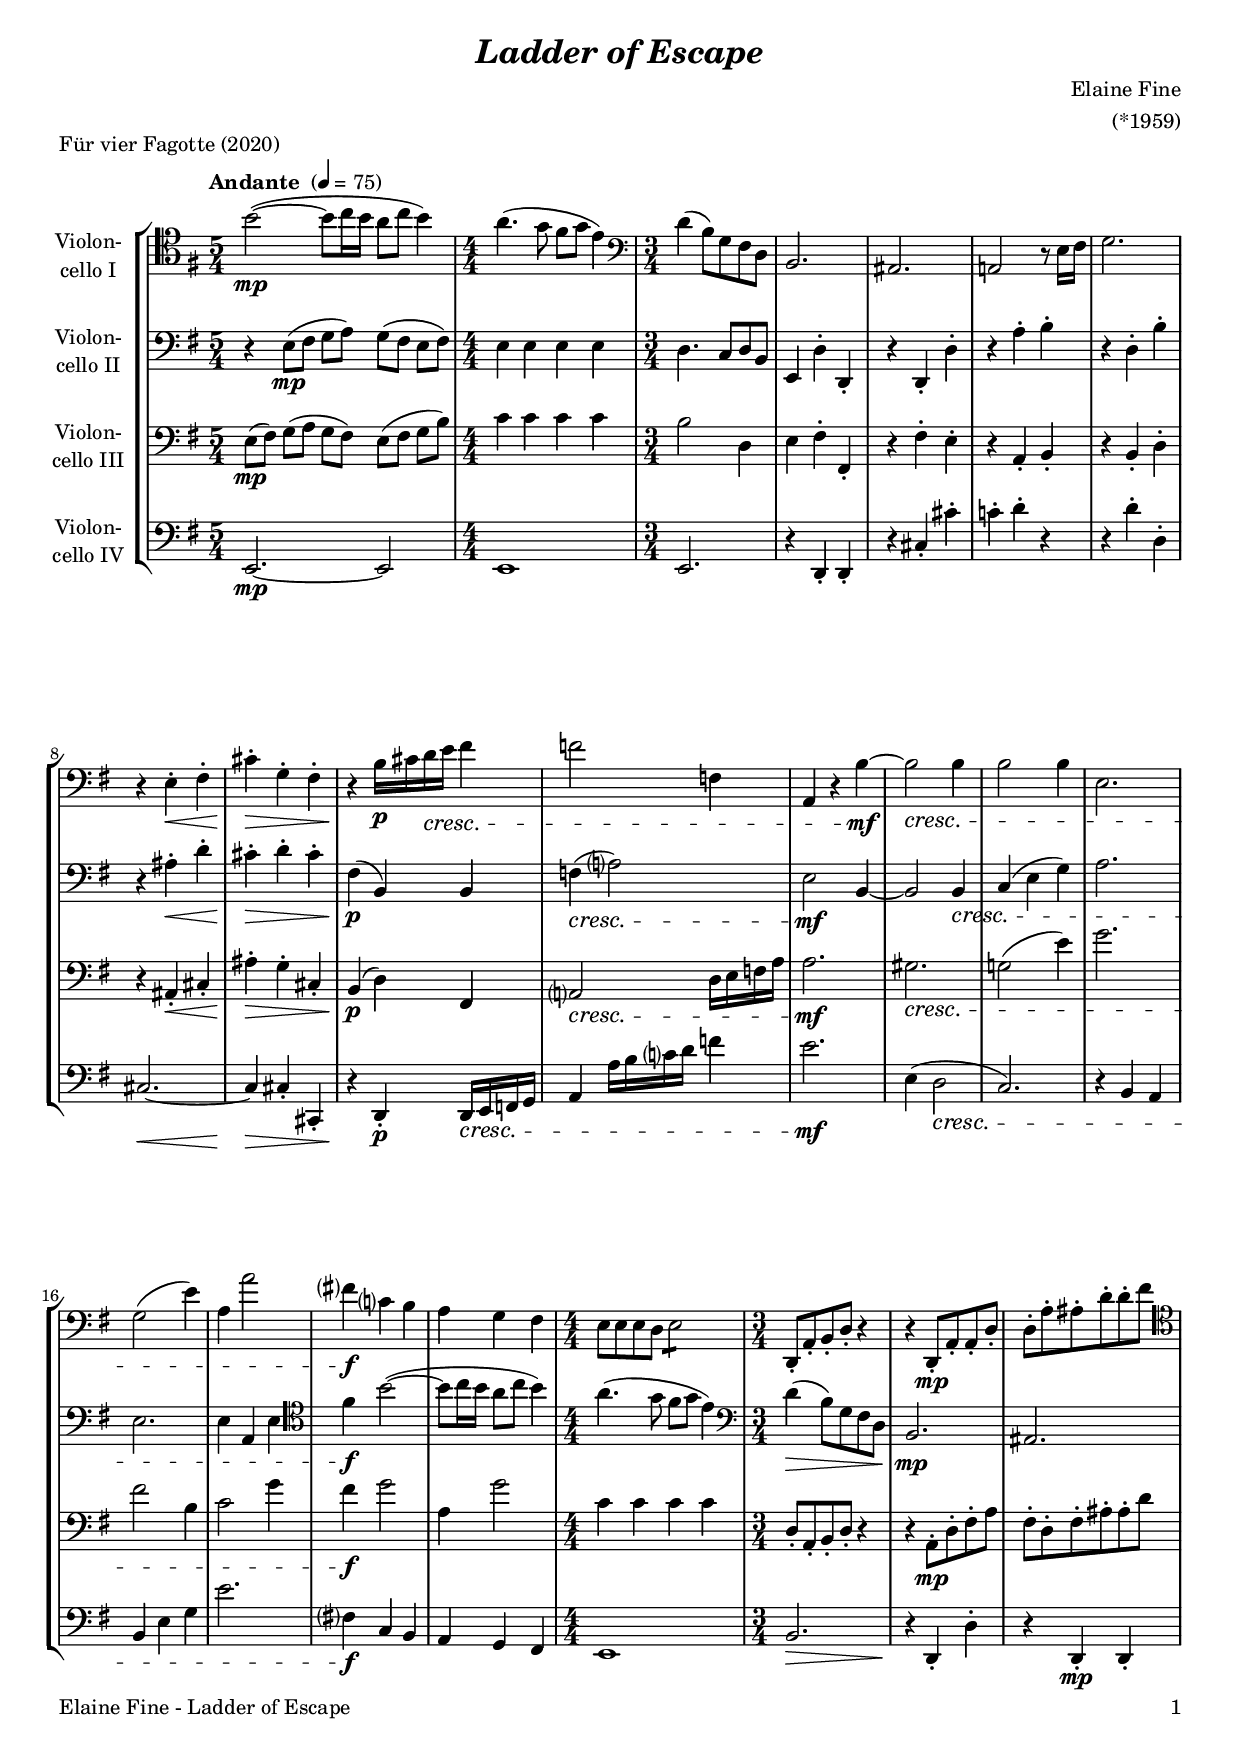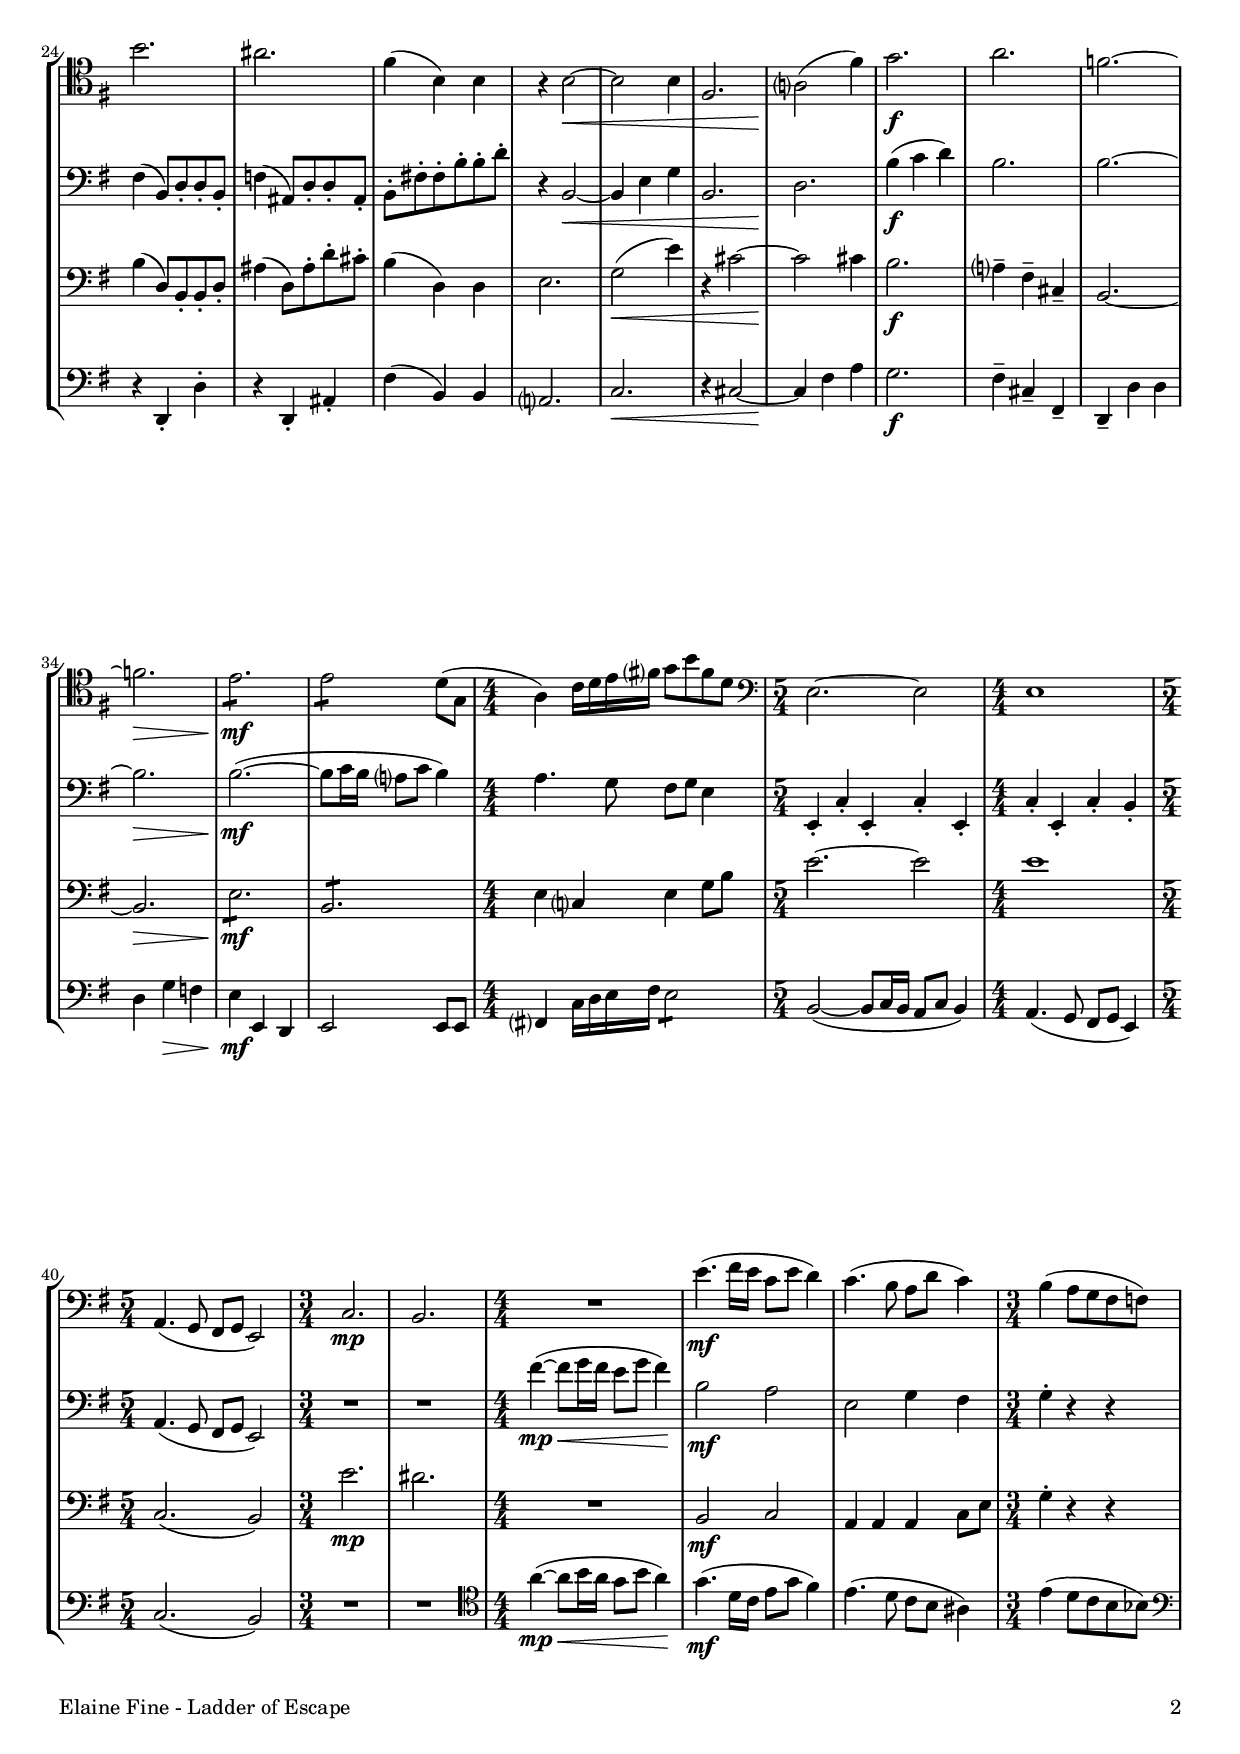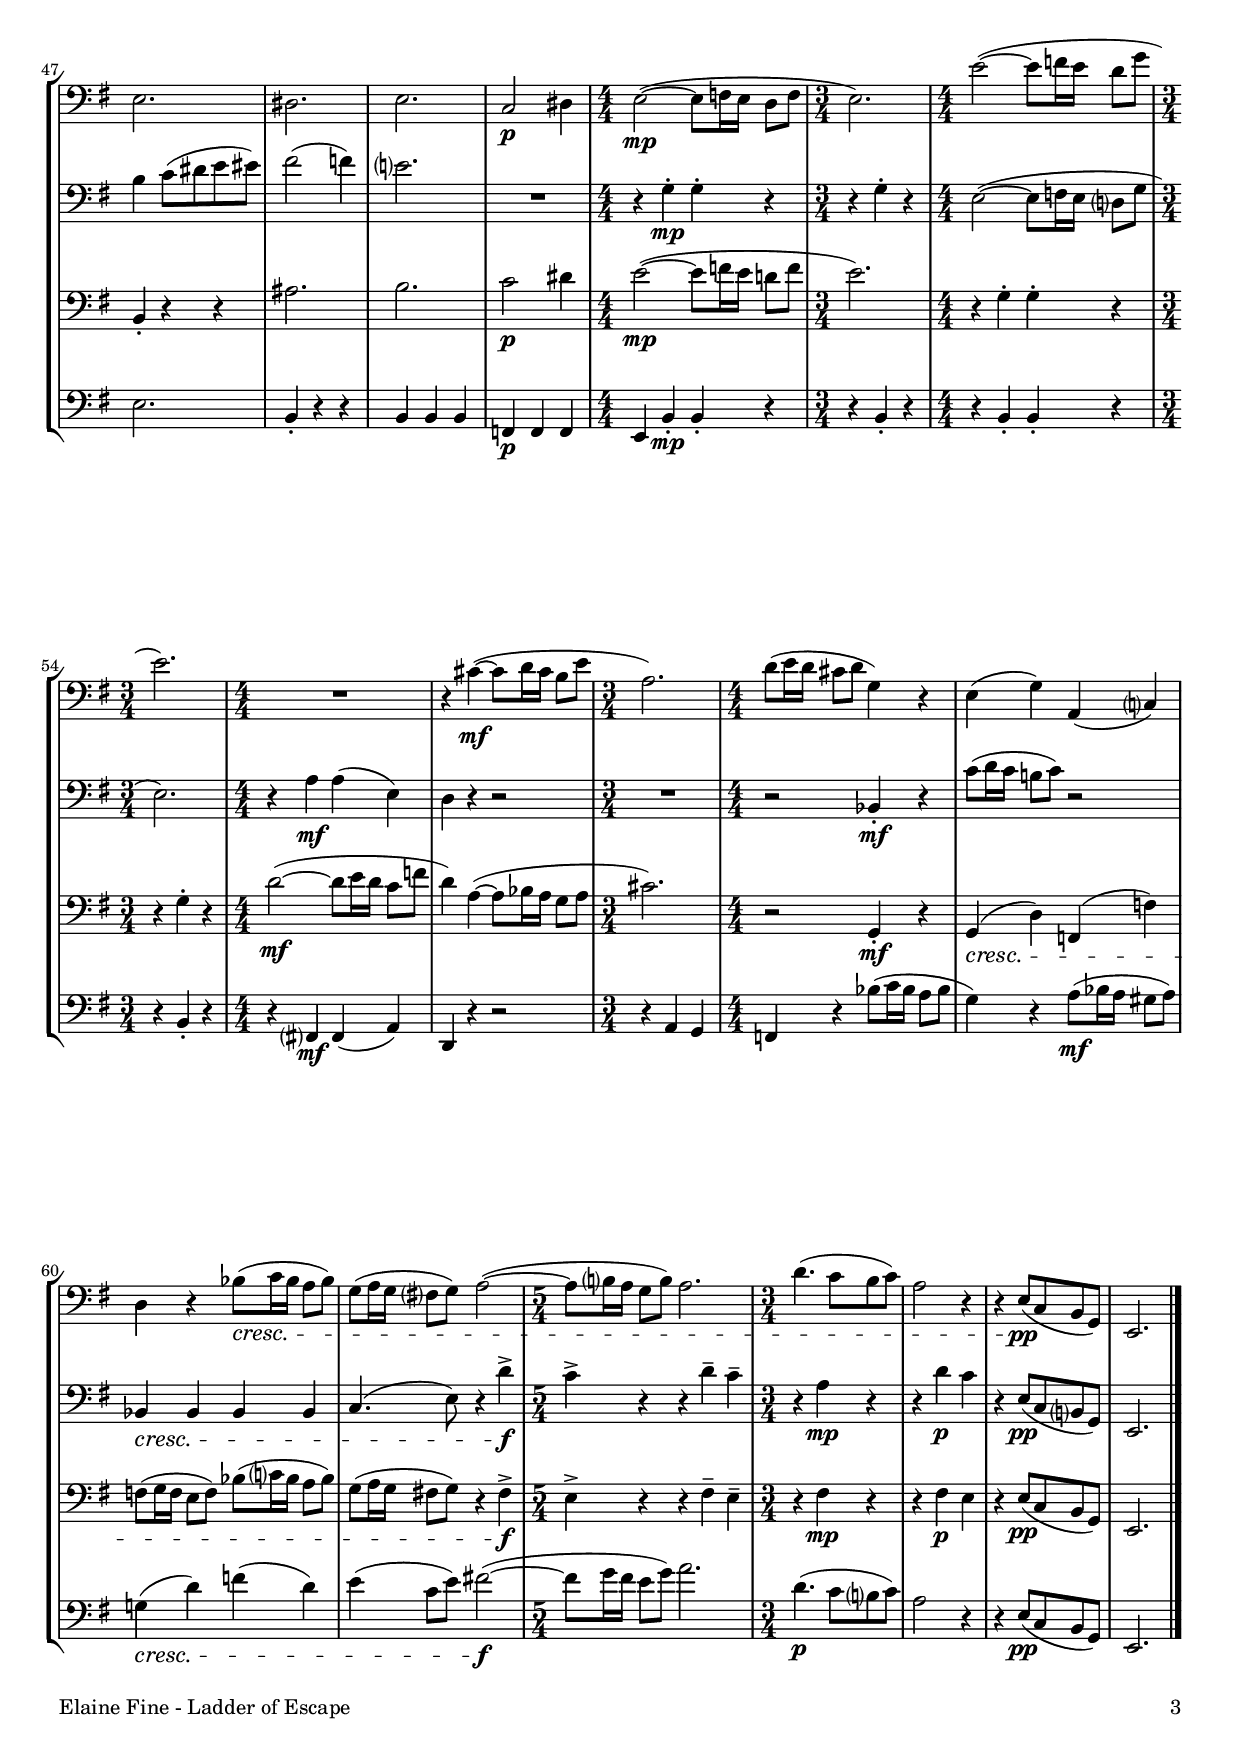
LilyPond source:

\version "2.22.0"
\include "deutsch.ly"
  
#(set-global-staff-size 18)

\header {
  title     = \markup \bold \italic "Ladder of Escape"
  composer  = "Elaine Fine"
  arranger  = "(*1959)"
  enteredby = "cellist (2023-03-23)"
  piece     = "Für vier Fagotte (2020)"
}

voiceconsts = {
  \key e \minor
  \time 5/4
  \clef "bass"
  \numericTimeSignature
  \compressEmptyMeasures
  % Set default beaming for all staves
%  \set Timing.beamExceptions = #'()
%  \set Timing.baseMoment     = #(ly:make-moment 1 4)
%  \set Timing.beatStructure  = #'(1 1 1)
  \tempo "Andante " 4=75
}

mifl = "flute"
mivl = "violin"
miba = "cello"
mipz = "pizzicato strings"

efdp = \markup { \dynamic f \italic "/" \dynamic p }
rall = \mark \markup \box \italic "rall."

va = \relative c'' {
  \voiceconsts
  \clef "tenor"

  h2(~\mp h8 c16 h a8 c h4) \time 4/4
  a4.( g8 fis g e4) \clef "bass" \time 3/4
  d( h8) g fis d
  h2.
  ais
  a!2 r8 e'16 fis

  g2.
  r4 e-.\< fis-.
  cis'-.\!\> g-. fis-.
  r\! h16\p cis d\cresc e fis4
  f2 f,4
  a, r h'~\mf
  h2\cresc h4
  h2 h4

  e,2.
  g2( e'4)
  a, a'2
  fis?4\f c? h
  a g fis \time 4/4
  e8 e e d \repeat tremolo 4 e \time 3/4
  d,-. a'-. h-. d-. r4

  r d,8-.\mp a'-. a-. d-.
  d-. a'-. ais-. d-. d-. fis \clef "tenor"
  h2.
  ais
  fis4( h,) h
  r h2~\<
  h h4 fis2.
  a?2(\! fis'4)

  g2.\f
  a
  f~
  f\>
  \repeat tremolo 6 e8\!\mf
  \repeat tremolo 4 e d( g, \time 4/4
  a4) c16 d e fis? g8 h fis d \time 5/4 \clef "bass"

  e,2.~ e2 \time 4/4
  e1 \time 5/4
  a,4.( g8 fis g e2) \time 3/4
  c'2.\mp
  h \time 4/4
  R1

  e'4.(\mf fis16 e c8 e d4)
  c4.( h8 a d c4) \time 3/4
  h( a8 g fis f)
  e2.
  dis
  e
  c2\p dis4 \time 4/4

  e2(~\mp e8 f 16 e d8 f \time 3/4
  e2.) \time 4/4
  e'2(~ e8 f16 e d8 g \time 3/4
  e2.) \time 4/4
  R1
  r4 cis(~\mf cis8 d16 cis h8 e \time 3/4

  a,2.) \time 4/4
  d8( e16 d cis8 d g,4) r
  e( g) a,( c?)
  d r b'8(\cresc c16 b a8 b)
  g( a16 g fis?8 g) a2(~ \time 5/4

  a8 h?16 a g8 h) a2. \time 3/4
  d4.( c8 h c)
  a2 r4
  r e8(\pp c h g)
  e2. \bar "|."
}

vb = \relative c {
  \voiceconsts

  r4 e8(\mp fis g a) g( fis e fis) \time 4/4
  e4 e e e \time 3/4
  d4. c8 d h
  e,4 d'-. d,-.
  r d-. d'-.
  r a'-. h-.

  r d,-. h'-.
  r ais-.\< d-.
  cis-.\!\> d-. cis-.
  fis,(\!\p h,) h
  f'(\cresc a?2)
  e\mf h4~
  h2 h4\cresc
  c( e g)
  a2.

  e
  e4 a, e' \clef "tenor"
  fis'\f h2(~
  h8 c16 h a8 c h4) \time 4/4
  a4.( g8 fis g e4) \time 3/4 \clef "bass"
  d(\> h8) g fis d
  h2.\!\mp

  ais
  fis'4( h,8) d-. d-. h-.
  f'4( ais,8) d-. d-. ais-.
  h-. fis'!-. fis-. h-. h-. d-.
  r4 h,2~\<
  h4 e g
  h,2.
  d\!

  h'4(\f c d)
  h2.
  h~
  h\>
  h(~\!\mf
  h8 c16 h a?8 c h4) \time 4/4
  a4. g8 fis g e4 \time 5/4
  e,-. c'-. e,-. c'-. e,-. \time 4/4

  c'-. e,-. c'-. h-. \time 5/4
  a4.( g8 fis g e2) \time 3/4
  R2.*2 \time 4/4
  fis''4(~\mp fis8\< g16 fis e8 g fis4)\!
  h,2\mf a

  e g4 fis \time 3/4
  g-. r r
  h c8( dis e eis)
  fis2( f4)
  e?2.
  R \time 4/4
  r4 g,-.\mp g-. r \time 3/4

  r g-. r \time 4/4
  e2(~ e8 f16 e d?8 g \time 3/4
  e2.) \time 4/4
  r4 a\mf a( e)
  d r r2 \time 3/4

  R2. \time 4/4
  r2 b4-.\mf r
  c'8( d16 c h!8 c) r2
  b,4\cresc b b b
  c4.( e8) r4 d'->\f \time 5/4

  c-> r r d-- c-- \time 3/4
  r a\mp r
  r d\p c
  r e,8(\pp c h? g)
  e2. \bar "|."
}

vc = \relative c {
  \voiceconsts

  e8(\mp fis) g( a g fis) e( fis g h) \time 4/4
  c4 c c c \time 3/4
  h2 d,4
  e fis-. fis,-.
  r fis'-. e-.
  r a,-. h-.

  r h-. d-.
  r ais-.\< cis-.
  ais'-.\!\> g-. cis,-.
  h(\!\p d) fis,
  a?2\cresc d16 e f a
  a2.\mf
  gis\cresc
  g!2( e'4)
  g2.

  fis2 h,4
  c2 g'4
  fis\f g2
  a,4 g'2 \time 4/4
  c,4 c c c \time 3/4
  d,8-. a-. h-. d-. r4
  r a8-.\mp d-. fis-. a

  fis-. d-. fis-. ais-. ais-. d
  h4( d,8) h-. h-. d-.
  ais'4( d,8) ais'-. d-. cis-.
  h4( d,) d
  e2.
  g2(\< e'4)
  r cis2~
  cis\! cis4

  h2.\f
  a?4-- fis-- cis--
  h2.~
  h\>
  \repeat tremolo 6 e8\!\mf
  \repeat tremolo 6 h \time 4/4
  e4 c? e g8 h \time 5/4

  e2.~ e2 \time 4/4
  e1 \time 5/4
  c,2.( h2) \time 3/4
  e'2.\mp
  dis \time 4/4
  R1
  h,2\mf c

  a4 a a c8 e \time 3/4
  g4-. r r
  h,-. r r
  ais'2.
  h
  c2\p dis4 \time 4/4
  e2(~\mp e8 f16 e d!8 f \time 3/4

  e2.) \time 4/4
  r4 g,-. g-. r \time 3/4
  r g-. r \time 4/4
  d'2(~\mf d8 e16 d c8 f
  d4) a(~ a8 b16 a g8 a \time 3/4
  cis2.) \time 4/4

  r2 g,4-.\mf r
  g(\cresc d') f,( f')
  f8( g16 f e8 f) b( c?16 b a8 b)
  g( a16 g fis!8 g) r4 fis->\f \time 5/4

  e-> r r fis-- e-- \time 3/4
  r fis\mp r
  r fis\p e
  r e8(\pp c h g)
  e2. \bar "|."
}

vd = \relative c, {
  \voiceconsts

  e2.~\mp e2 \time 4/4
  e1 \time 3/4
  e2.
  r4 d-. d-.
  r cis'-. cis'-.
  c!-. d-. r
  r d-. d,-.

  cis2.~\<
  cis4\!\> cis-. cis,-.
  r\! d-.\p d16\cresc e f g
  a4 a'16 h c? d f4
  e2.\mf
  e,4( d2\cresc
  c2.)
  r4 h a

  h e g
  e'2.
  fis,?4\f c h
  a g fis \time 4/4
  e1 \time 3/4
  h'2.\>
  r4\! d,-. d'-.
  r d,-.\mp d-.

  r d-. d'-.
  r d,-. ais'-.
  fis'( h,) h
  a?2.
  c\<
  r4 cis2~
  cis4\! fis a
  g2.\f
  fis4-- cis-- fis,--

  d-- d' d
  d g\> f
  e\!\mf e, d
  e2 e8 e \time 4/4
  fis?4 c'16 d e fis \repeat tremolo 4 e8 \time 5/4
  h2(~ h8 c16 h a8 c h4) \time 4/4

  a4.( g8 fis g e4) \time 5/4
  c'2.( h2) \time 3/4
  R2.*2 \time 4/4 \clef "tenor"
  a''4(~\mp a8\< h16 a g8 h a4)\!
  g4.(\mf d16 c e8 g fis4)

  e4.( d8 c h ais4) \time 3/4
  e'( d8 c h b) \clef "bass"
  e,2.
  h4-. r r
  h h h
  f\p f f \time 4/4

  e h'-.\mp h-. r \time 3/4
  r h-. r \time 4/4
  r h-. h-. r \time 3/4
  r h-. r \time 4/4
  r fis?\mf fis( a)
  d, r r2 \time 3/4

  r4 a' g \time 4/4
  f r b'8( c16 b a8 b
  g4) r a8(\mf b16 a gis8 a)
  g!4(\cresc d') f( d)

  e( c8 e) fis!2(~\f \time 5/4
  fis8 g16 fis e8 g) a2. \time 3/4
  d,4.(\p c8 h? c)
  a2 r4
  r e8(\pp c h g)
  e2. \bar "|."
}


music = \new StaffGroup <<
      \new Staff {
	\set Staff.midiInstrument = \miba
	\set Staff.instrumentName = \markup \center-column { "Violon-" "cello I" }
	\transpose e e { \va }
      }

      \new Staff {
	\set Staff.midiInstrument = \miba
	\set Staff.instrumentName = \markup \center-column { "Violon-" "cello II" }
	\transpose e e { \vb }
      }

      \new Staff {
	\set Staff.midiInstrument = \miba
	\set Staff.instrumentName = \markup \center-column { "Violon-" "cello III" }
	\transpose e e { \vc }
      }

      \new Staff {
	\set Staff.midiInstrument = \miba
	\set Staff.instrumentName = \markup \center-column { "Violon-" "cello IV" }
	\transpose e e { \vd }
      }
>>
\book {
   \paper {
    print-page-number = ##t
    print-first-page-number = ##t
    ragged-last-bottom = ##f
    oddHeaderMarkup = \markup \null
    evenHeaderMarkup = \markup \null
    oddFooterMarkup = \markup {
      \fill-line {
        \on-the-fly #print-page-number-check-first
        "Elaine Fine - Ladder of Escape" \fromproperty #'page:page-number-string
      }
    }
    evenFooterMarkup = \oddFooterMarkup
  } \score {
    \music
    \layout {}
  }

  \score {
    \unfoldRepeats \music

    \midi {
      \context {
        \Score
      }
    }
  }
}